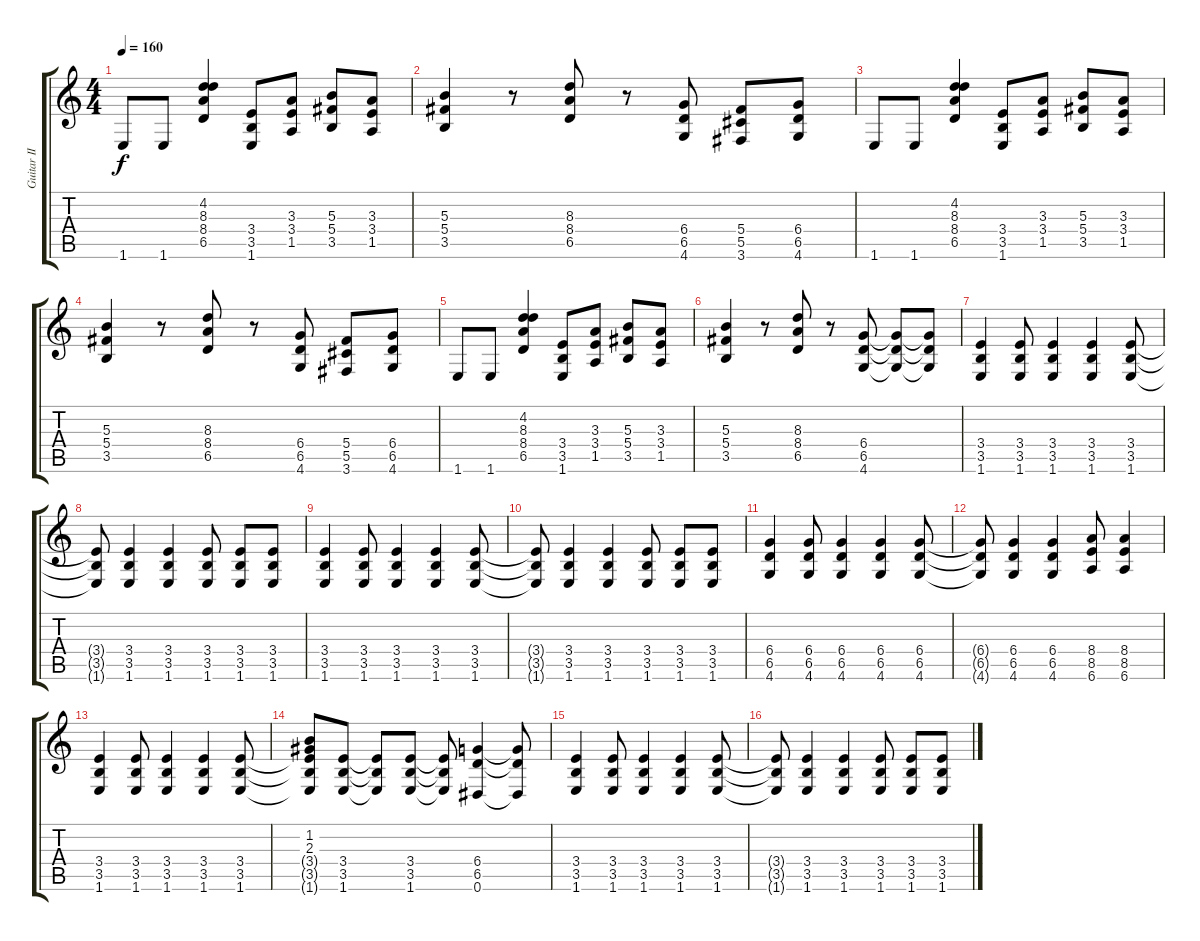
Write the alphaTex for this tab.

\track ("Guitar II" "Guitar II") {instrument overdrivenguitar}
\staff {score tabs}
\tuning (Eb4 Bb3 Gb3 Db3 Ab2 Eb2) {hide}
\ts (4 4)
\tempo 160
\clef g2
\ks c
1.6.8{dy f} 1.6.8 (4.2 8.3 8.4 6.5).4 (3.4 3.5 1.6).8 (3.3 3.4 1.5).8 (5.3 5.4 3.5).8 (3.3 3.4 1.5).8 |
(5.3 5.4 3.5).4 r.8 (8.3 8.4 6.5).8 r.8 (6.4 6.5 4.6).8 (5.4 5.5 3.6).8 (6.4 6.5 4.6).8 |
1.6.8 1.6.8 (4.2 8.3 8.4 6.5).4 (3.4 3.5 1.6).8 (3.3 3.4 1.5).8 (5.3 5.4 3.5).8 (3.3 3.4 1.5).8 |
(5.3 5.4 3.5).4 r.8 (8.3 8.4 6.5).8 r.8 (6.4 6.5 4.6).8 (5.4 5.5 3.6).8 (6.4 6.5 4.6).8 |
1.6.8 1.6.8 (4.2 8.3 8.4 6.5).4 (3.4 3.5 1.6).8 (3.3 3.4 1.5).8 (5.3 5.4 3.5).8 (3.3 3.4 1.5).8 |
(5.3 5.4 3.5).4 r.8 (8.3 8.4 6.5).8 r.8 (6.4 6.5 4.6).8 (6.4{t} 6.5{t} 4.6{t}).8 (6.4{t} 6.5{t} 4.6{t}).8 |
(3.4 3.5 1.6).4 (3.4 3.5 1.6).8 (3.4 3.5 1.6).4 (3.4 3.5 1.6).4 (3.4 3.5 1.6).8 |
(3.4{t} 3.5{t} 1.6{t}).8 (3.4 3.5 1.6).4 (3.4 3.5 1.6).4 (3.4 3.5 1.6).8 (3.4 3.5 1.6).8 (3.4 3.5 1.6).8 |
(3.4 3.5 1.6).4 (3.4 3.5 1.6).8 (3.4 3.5 1.6).4 (3.4 3.5 1.6).4 (3.4 3.5 1.6).8 |
(3.4{t} 3.5{t} 1.6{t}).8 (3.4 3.5 1.6).4 (3.4 3.5 1.6).4 (3.4 3.5 1.6).8 (3.4 3.5 1.6).8 (3.4 3.5 1.6).8 |
(6.4 6.5 4.6).4 (6.4 6.5 4.6).8 (6.4 6.5 4.6).4 (6.4 6.5 4.6).4 (6.4 6.5 4.6).8 |
(6.4{t} 6.5{t} 4.6{t}).8 (6.4 6.5 4.6).4 (6.4 6.5 4.6).4 (8.4 8.5 6.6).8 (8.4 8.5 6.6).4 |
(3.4 3.5 1.6).4 (3.4 3.5 1.6).8 (3.4 3.5 1.6).4 (3.4 3.5 1.6).4 (3.4 3.5 1.6).8 |
(1.2 2.3 3.4{t} 3.5{t} 1.6{t}).8 (3.4 3.5 1.6).8 (3.4{t} 3.5{t} 1.6{t}).8 (3.4 3.5 1.6).8 (3.4{t} 3.5{t} 1.6{t}).8 (6.4 6.5 0.6).4 (6.4{t} 6.5{t} 0.6{t}).8 |
(3.4 3.5 1.6).4 (3.4 3.5 1.6).8 (3.4 3.5 1.6).4 (3.4 3.5 1.6).4 (3.4 3.5 1.6).8 |
(3.4{t} 3.5{t} 1.6{t}).8 (3.4 3.5 1.6).4 (3.4 3.5 1.6).4 (3.4 3.5 1.6).8 (3.4 3.5 1.6).8 (3.4 3.5 1.6).8
